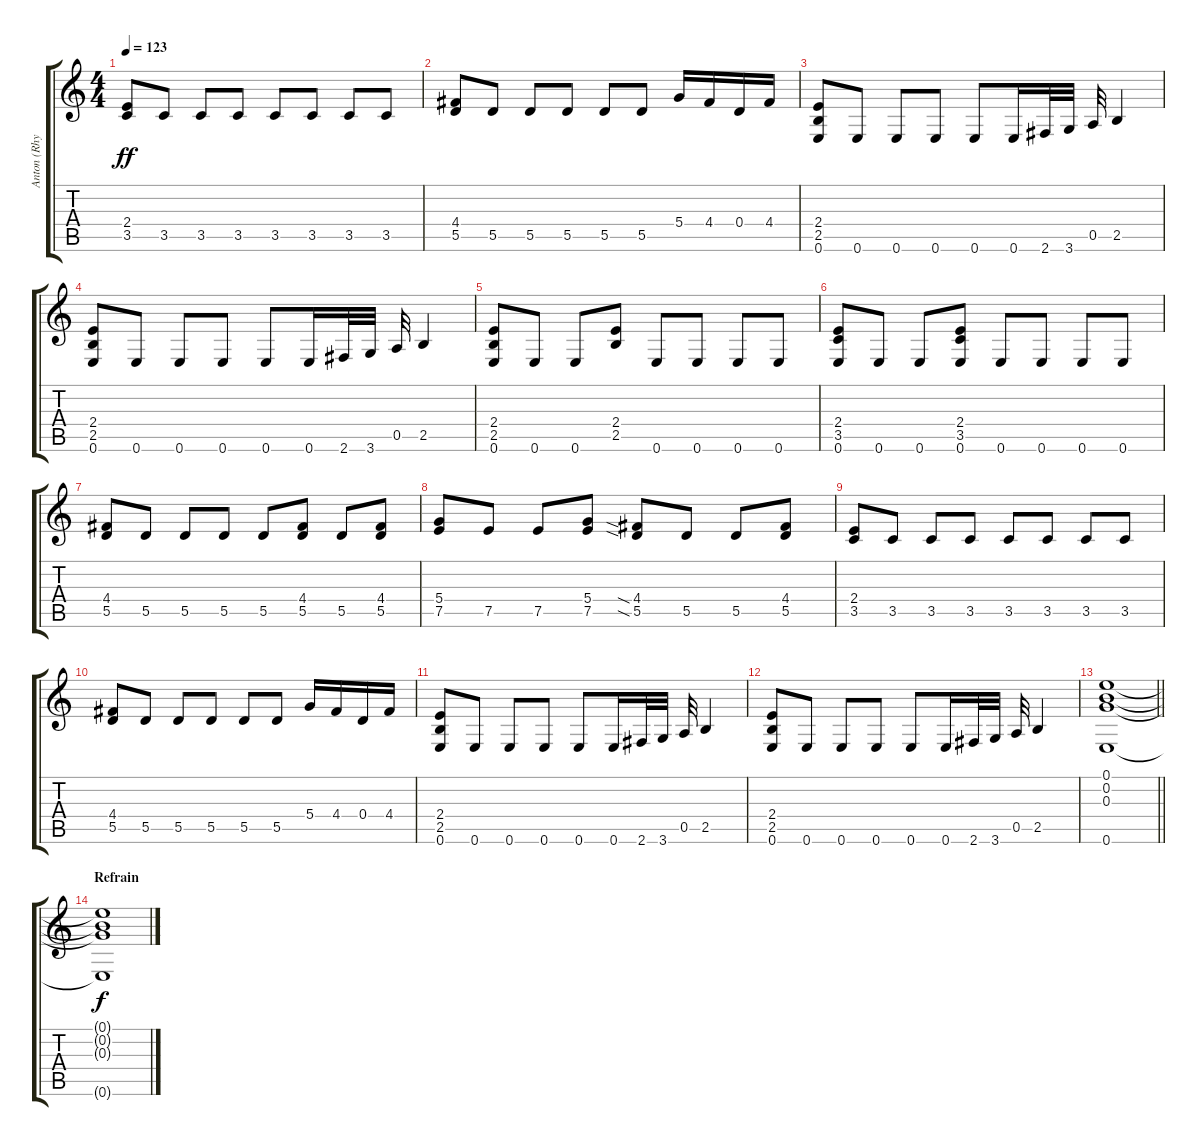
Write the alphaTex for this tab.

\track ("Anton (Rhythm Guitar)" "Anton (Rhy") {instrument distortionguitar}
\staff {score tabs}
\tuning (E4 B3 G3 D3 A2 E2) {hide}
\ts (4 4)
\tempo 123
\clef g2
\ks c
(2.4 3.5).8{dy ff} 3.5.8 3.5.8 3.5.8 3.5.8 3.5.8 3.5.8 3.5.8 |
(4.4 5.5).8 5.5.8 5.5.8 5.5.8 5.5.8 5.5.8 5.4.16 4.4.16 0.4.16 4.4.16 |
(2.4 2.5 0.6).8 0.6.8 0.6.8 0.6.8 0.6.8 0.6.16 2.6.32 3.6.32 0.5.32 2.5.4 |
(2.4 2.5 0.6).8 0.6.8 0.6.8 0.6.8 0.6.8 0.6.16 2.6.32 3.6.32 0.5.32 2.5.4 |
(2.4 2.5 0.6).8 0.6.8 0.6.8 (2.4 2.5).8 0.6.8 0.6.8 0.6.8 0.6.8 |
(2.4 3.5 0.6).8 0.6.8 0.6.8 (2.4 3.5 0.6).8 0.6.8 0.6.8 0.6.8 0.6.8 |
(4.4 5.5).8 5.5.8 5.5.8 5.5.8 5.5.8 (4.4 5.5).8 5.5.8 (4.4 5.5).8 |
(5.4 7.5).8 7.5.8 7.5.8 (5.4 7.5).8 (4.4{sia} 5.5{sia}).8 5.5.8 5.5.8 (4.4 5.5).8 |
(2.4 3.5).8 3.5.8 3.5.8 3.5.8 3.5.8 3.5.8 3.5.8 3.5.8 |
(4.4 5.5).8 5.5.8 5.5.8 5.5.8 5.5.8 5.5.8 5.4.16 4.4.16 0.4.16 4.4.16 |
(2.4 2.5 0.6).8 0.6.8 0.6.8 0.6.8 0.6.8 0.6.16 2.6.32 3.6.32 0.5.32 2.5.4 |
(2.4 2.5 0.6).8 0.6.8 0.6.8 0.6.8 0.6.8 0.6.16 2.6.32 3.6.32 0.5.32 2.5.4 |
\barLineRight lightlight
(0.1 0.2 0.3 0.6).1{volume 3} |
\section ("" "Refrain")
(0.1{t} 0.2{t} 0.3{t} 0.6{t}).1{dy f}
